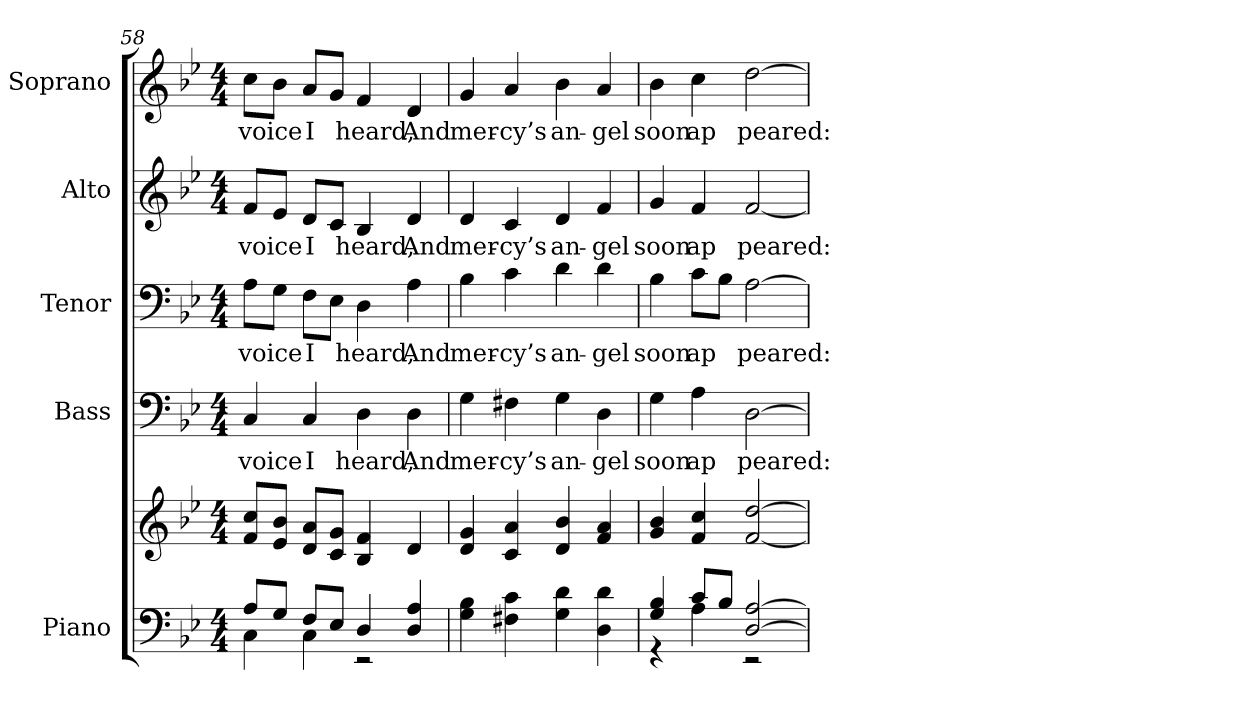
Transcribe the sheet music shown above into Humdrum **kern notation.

**kern	**kern	**kern	**text	**kern	**text	**kern	**text	**kern	**text
*part5	*part5	*part4	*part4	*part3	*part3	*part2	*part2	*part1	*part1
*staff6	*staff5	*staff4	*staff4	*staff3	*staff3	*staff2	*staff2	*staff1	*staff1
*I"Piano	*	*I"Bass	*	*I"Tenor	*	*I"Alto	*	*I"Soprano	*
*I'Pno.	*	*I'B.	*	*I'T.	*	*I'A.	*	*I'S.	*
!!LO:PB:g=z
*clefF4	*clefG2	*clefF4	*	*clefF4	*	*clefG2	*	*clefG2	*
*k[b-e-]	*k[b-e-]	*k[b-e-]	*	*k[b-e-]	*	*k[b-e-]	*	*k[b-e-]	*
*B-:	*B-:	*B-:	*	*B-:	*	*B-:	*	*B-:	*
*M4/4	*M4/4	*M4/4	*	*M4/4	*	*M4/4	*	*M4/4	*
=58	=58	=58	=58	=58	=58	=58	=58	=58	=58
*^	*	*	*	*	*	*	*	*	*
!	!	!	!	!LO:LY:b:color=#000000	!	!	!	!	!	!
!	!	!	!	!	!	!LO:LY:b:color=#000000	!	!	!	!
!	!	!	!	!	!	!	!	!LO:LY:b:color=#000000	!	!
!	!	!	!	!	!	!	!	!	!	!LO:LY:b:color=#000000
8Ai/L	4Ci\	8fi/ 8cciL	4Ci/	voice	8Ai\L	voice	8fi/L	voice	8cci\L	voice
8Gi/J	.	8e-i/ 8b-iJ	.	.	8Gi\J	.	8e-i/J	.	8b-i\J	.
!	!	!	!	!LO:LY:b:color=#000000	!	!	!	!	!	!
!	!	!	!	!	!	!LO:LY:b:color=#000000	!	!	!	!
!	!	!	!	!	!	!	!	!LO:LY:b:color=#000000	!	!
!	!	!	!	!	!	!	!	!	!	!LO:LY:b:color=#000000
8Fi/L	4Ci\	8di/ 8aiL	4Ci/	I	8Fi\L	I	8di/L	I	8ai/L	I
8E-i/J	.	8ci/ 8giJ	.	.	8E-i\J	.	8ci/J	.	8gi/J	.
!	!	!	!	!LO:LY:b:color=#000000	!	!	!	!	!	!
!	!	!	!	!	!	!LO:LY:b:color=#000000	!	!	!	!
!	!	!	!	!	!	!	!	!LO:LY:b:color=#000000	!	!
!	!	!	!	!	!	!	!	!	!	!LO:LY:b:color=#000000
4Di/	2r	4B-i/ 4fi	4Di\	heard,	4Di\	heard,	4B-i/	heard,	4fi/	heard,
!	!	!	!	!LO:LY:b:color=#000000	!	!	!	!	!	!
!	!	!	!	!	!	!LO:LY:b:color=#000000	!	!	!	!
!	!	!	!	!	!	!	!	!LO:LY:b:color=#000000	!	!
!	!	!	!	!	!	!	!	!	!	!LO:LY:b:color=#000000
4Di/ 4Ai	.	4di/	4Di\	And	4Ai\	And	4di/	And	4di/	And
*v	*v	*	*	*	*	*	*	*	*	*
=59	=59	=59	=59	=59	=59	=59	=59	=59	=59
!	!	!	!LO:LY:b:color=#000000	!	!	!	!	!	!
!	!	!	!	!	!LO:LY:b:color=#000000	!	!	!	!
!	!	!	!	!	!	!	!LO:LY:b:color=#000000	!	!
!	!	!	!	!	!	!	!	!	!LO:LY:b:color=#000000
4Gi\ 4B-i	4di/ 4gi	4Gi\	mer-	4B-i\	mer-	4di/	mer-	4gi/	mer-
!	!	!	!LO:LY:b:color=#000000	!	!	!	!	!	!
!	!	!	!	!	!LO:LY:b:color=#000000	!	!	!	!
!	!	!	!	!	!	!	!LO:LY:b:color=#000000	!	!
!	!	!	!	!	!	!	!	!	!LO:LY:b:color=#000000
4F#Xi\ 4ci	4ci/ 4ai	4F#Xi\	-cy’s	4ci\	-cy’s	4ci/	-cy’s	4ai/	-cy’s
!	!	!	!LO:LY:b:color=#000000	!	!	!	!	!	!
!	!	!	!	!	!LO:LY:b:color=#000000	!	!	!	!
!	!	!	!	!	!	!	!LO:LY:b:color=#000000	!	!
!	!	!	!	!	!	!	!	!	!LO:LY:b:color=#000000
4Gi\ 4di	4di/ 4b-i	4Gi\	an-	4di\	an-	4di/	an-	4b-i\	an-
!	!	!	!LO:LY:b:color=#000000	!	!	!	!	!	!
!	!	!	!	!	!LO:LY:b:color=#000000	!	!	!	!
!	!	!	!	!	!	!	!LO:LY:b:color=#000000	!	!
!	!	!	!	!	!	!	!	!	!LO:LY:b:color=#000000
4Di\ 4di	4fi/ 4ai	4Di\	-gel	4di\	-gel	4fi/	-gel	4ai/	-gel
!!LO:PB:g=z
=60	=60	=60	=60	=60	=60	=60	=60	=60	=60
*^	*	*	*	*	*	*	*	*	*
!	!	!	!	!LO:LY:b:color=#000000	!	!	!	!	!	!
!	!	!	!	!	!	!LO:LY:b:color=#000000	!	!	!	!
!	!	!	!	!	!	!	!	!LO:LY:b:color=#000000	!	!
!	!	!	!	!	!	!	!	!	!	!LO:LY:b:color=#000000
4Gi/ 4B-i	4r	4gi/ 4b-i	4Gi\	soon	4B-i\	soon	4gi/	soon	4b-i\	soon
!	!	!	!	!LO:LY:b:color=#000000	!	!	!	!	!	!
!	!	!	!	!	!	!LO:LY:b:color=#000000	!	!	!	!
!	!	!	!	!	!	!	!	!LO:LY:b:color=#000000	!	!
!	!	!	!	!	!	!	!	!	!	!LO:LY:b:color=#000000
8ci/L	4Ai\	4fi/ 4cci	4Ai\	ap	8ci\L	ap	4fi/	ap	4cci\	ap
8B-i/J	.	.	.	.	8B-i\J	.	.	.	.	.
!	!	!	!	!LO:LY:b:color=#000000	!	!	!	!	!	!
!	!	!	!	!	!	!LO:LY:b:color=#000000	!	!	!	!
!	!	!	!	!	!	!	!	!LO:LY:b:color=#000000	!	!
!	!	!	!	!	!	!	!	!	!	!LO:LY:b:color=#000000
[>2Di/ [>2Ai	2r	[<2fi/ [>2ddi	[>2Di\	peared:	[>2Ai\	peared:	[<2fi/	peared:	[>2ddi\	peared:
*v	*v	*	*	*	*	*	*	*	*	*
=	=	=	=	=	=	=	=	=	=
*-	*-	*-	*-	*-	*-	*-	*-	*-	*-
